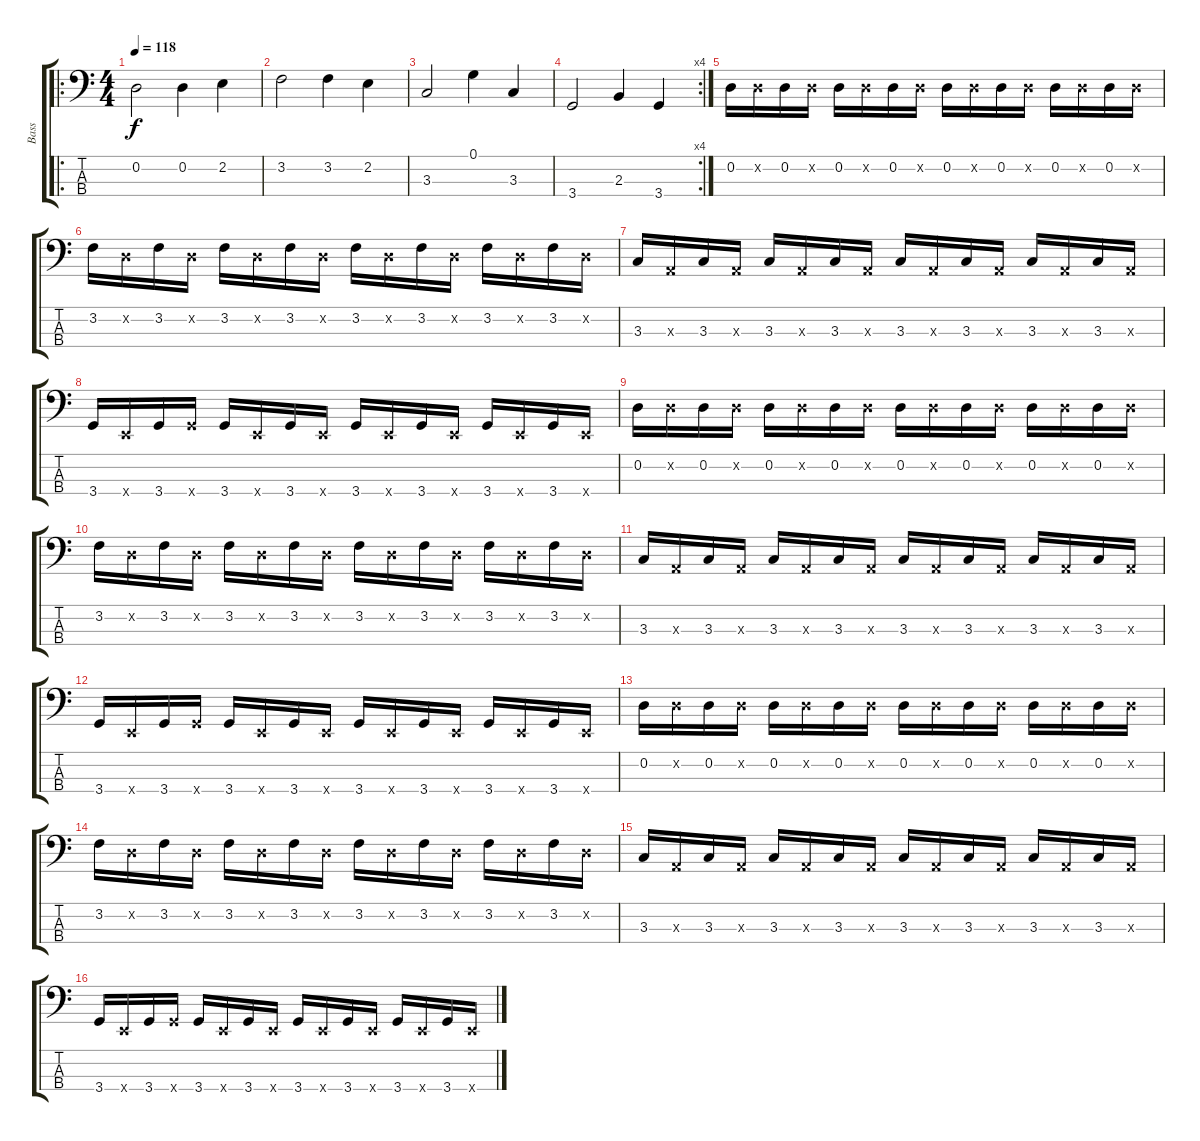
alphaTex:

\track ("Bass" "Bass") {instrument electricbassfinger}
\staff {score tabs}
\tuning (G2 D2 A1 E1) {hide}
\ro
\ts (4 4)
\tempo 118
\clef f4
\ks c
0.2.2{dy f} 0.2.4 2.2.4 |
3.2.2 3.2.4 2.2.4 |
3.3.2 0.1.4 3.3.4 |
\rc 4
3.4.2 2.3.4 3.4.4 |
0.2.16 0.2{x}.16 0.2.16 0.2{x}.16 0.2.16 0.2{x}.16 0.2.16 0.2{x}.16 0.2.16 0.2{x}.16 0.2.16 0.2{x}.16 0.2.16 0.2{x}.16 0.2.16 0.2{x}.16 |
3.2.16 0.2{x}.16 3.2.16 0.2{x}.16 3.2.16 0.2{x}.16 3.2.16 0.2{x}.16 3.2.16 0.2{x}.16 3.2.16 0.2{x}.16 3.2.16 0.2{x}.16 3.2.16 0.2{x}.16 |
3.3.16 0.3{x}.16 3.3.16 0.3{x}.16 3.3.16 0.3{x}.16 3.3.16 0.3{x}.16 3.3.16 0.3{x}.16 3.3.16 0.3{x}.16 3.3.16 0.3{x}.16 3.3.16 0.3{x}.16 |
3.4.16 0.4{x}.16 3.4.16 3.4{x}.16 3.4.16 0.4{x}.16 3.4.16 0.4{x}.16 3.4.16 0.4{x}.16 3.4.16 0.4{x}.16 3.4.16 0.4{x}.16 3.4.16 0.4{x}.16 |
0.2.16 0.2{x}.16 0.2.16 0.2{x}.16 0.2.16 0.2{x}.16 0.2.16 0.2{x}.16 0.2.16 0.2{x}.16 0.2.16 0.2{x}.16 0.2.16 0.2{x}.16 0.2.16 0.2{x}.16 |
3.2.16 0.2{x}.16 3.2.16 0.2{x}.16 3.2.16 0.2{x}.16 3.2.16 0.2{x}.16 3.2.16 0.2{x}.16 3.2.16 0.2{x}.16 3.2.16 0.2{x}.16 3.2.16 0.2{x}.16 |
3.3.16 0.3{x}.16 3.3.16 0.3{x}.16 3.3.16 0.3{x}.16 3.3.16 0.3{x}.16 3.3.16 0.3{x}.16 3.3.16 0.3{x}.16 3.3.16 0.3{x}.16 3.3.16 0.3{x}.16 |
3.4.16 0.4{x}.16 3.4.16 3.4{x}.16 3.4.16 0.4{x}.16 3.4.16 0.4{x}.16 3.4.16 0.4{x}.16 3.4.16 0.4{x}.16 3.4.16 0.4{x}.16 3.4.16 0.4{x}.16 |
0.2.16 0.2{x}.16 0.2.16 0.2{x}.16 0.2.16 0.2{x}.16 0.2.16 0.2{x}.16 0.2.16 0.2{x}.16 0.2.16 0.2{x}.16 0.2.16 0.2{x}.16 0.2.16 0.2{x}.16 |
3.2.16 0.2{x}.16 3.2.16 0.2{x}.16 3.2.16 0.2{x}.16 3.2.16 0.2{x}.16 3.2.16 0.2{x}.16 3.2.16 0.2{x}.16 3.2.16 0.2{x}.16 3.2.16 0.2{x}.16 |
3.3.16 0.3{x}.16 3.3.16 0.3{x}.16 3.3.16 0.3{x}.16 3.3.16 0.3{x}.16 3.3.16 0.3{x}.16 3.3.16 0.3{x}.16 3.3.16 0.3{x}.16 3.3.16 0.3{x}.16 |
3.4.16 0.4{x}.16 3.4.16 3.4{x}.16 3.4.16 0.4{x}.16 3.4.16 0.4{x}.16 3.4.16 0.4{x}.16 3.4.16 0.4{x}.16 3.4.16 0.4{x}.16 3.4.16 0.4{x}.16
